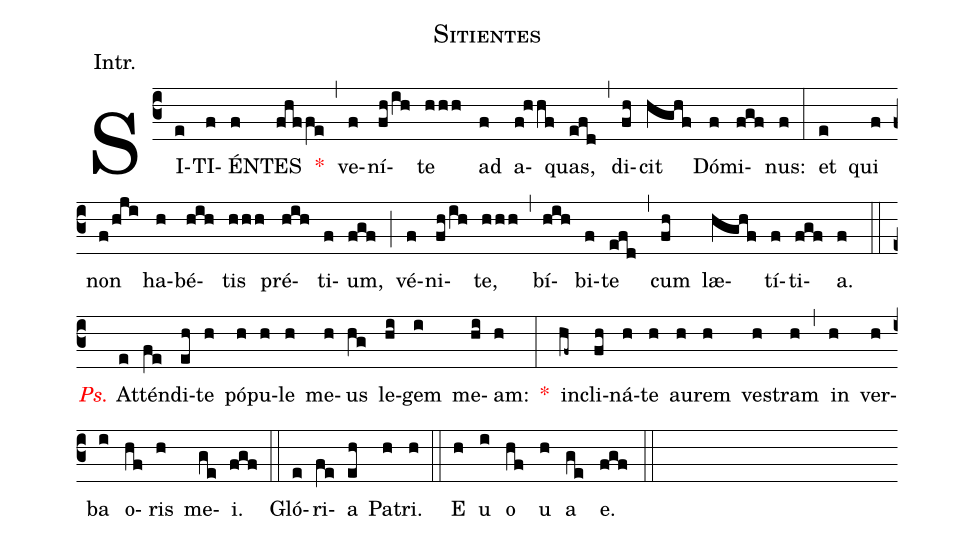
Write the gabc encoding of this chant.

name:Sitientes;
annotation:Intr.;
mode:II.;
office-part:Introit;
%%
(c3) SI(e)TI(f)ÉN(f)TES(fhffe) <v>\red{*}</v>(,) ve(f)ní(fh/ih)te(hhh) ad(f) a(f!hhf)quas,(efd) (,) di(fh)cit(hghf) Dó(f)mi(fgf)nus:(f) (:) et(e) qui(f) non(f/hji) ha(h)bé(hih)tis(hhh) pré(hih)ti(f)um,(fgf) (;) vé(f)ni(fh/ih)te,(hhh) (,) bí(hih)bi(f)te(efd) (,) cum(fh) læ(hghf)tí(f)ti(fgf)a.(f) (::) <v>\redit{Ps.}</v> At(e)tén(fe)di(eh)te(h) pó(h)pu(h)le(h) me(h)us(hg) le(hi)gem(i) me(hi)am:(h) <v>\red{*}</v>(:) in(hf~)cli(fh)ná(h)te(h) au(h)rem(h) ves(h)tram(h) (,) in(h) ver(h)ba(i) o(hf)ris(h) me(ge)i.(fgf) (::) Gló(e)ri(fe)a(eh) Pa(h)tri.(h) (::) E(h) u(i) o(hf) u(h) a(ge) e.(fgf) (::)
